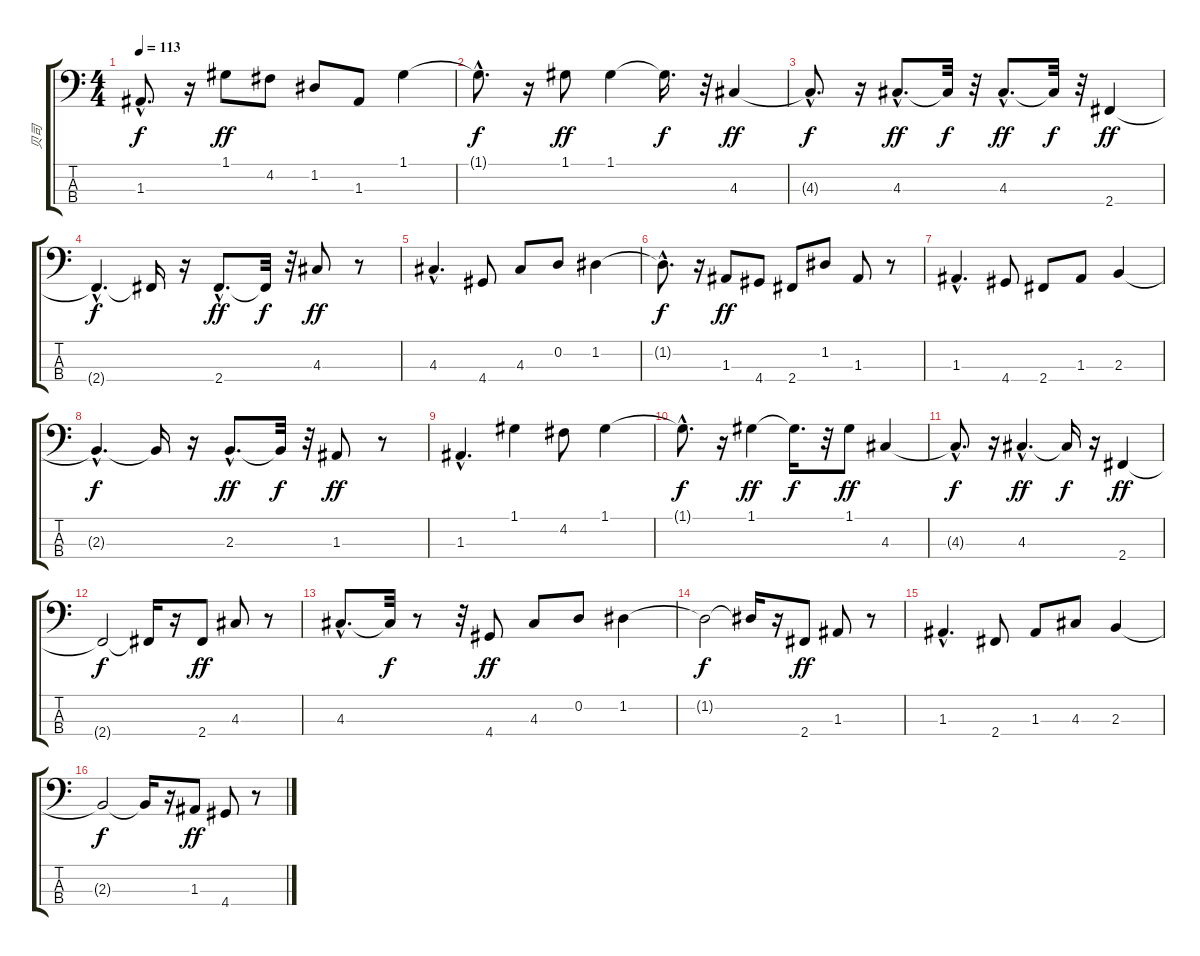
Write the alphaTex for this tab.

\track ("贝司" "贝司") {instrument electricbassfinger}
\staff {score tabs}
\tuning (G2 D2 A1 E1) {hide}
\ts (4 4)
\tempo 113
\clef f4
\ks c
1.3{hac t}.8{d dy f} r.16 1.1.8{dy ff} 4.2.8 1.2.8 1.3.8 1.1.4 |
1.1{hac t}.8{d dy f} r.16 1.1.8{dy ff} 1.1.4 1.1{t}.16{d dy f} r.32 4.3.4{dy ff} |
4.3{hac t}.8{d dy f} r.16 4.3{hac}.8{d dy ff} 4.3{t}.32{dy f} r.32 4.3{hac}.8{d dy ff} 4.3{t}.32{dy f} r.32 2.4.4{dy ff} |
2.4{hac t}.4{d dy f} 2.4{t}.16 r.16 2.4{hac}.8{d dy ff} 2.4{t}.32{dy f} r.32 4.3.8{dy ff} r.8 |
4.3{hac}.4{d} 4.4.8 4.3.8 0.2.8 1.2.4 |
1.2{hac t}.8{d dy f} r.16 1.3.8{dy ff} 4.4.8 2.4.8 1.2.8 1.3.8 r.8 |
1.3{hac}.4{d} 4.4.8 2.4.8 1.3.8 2.3.4 |
2.3{hac t}.4{d dy f} 2.3{t}.16 r.16 2.3{hac}.8{d dy ff} 2.3{t}.32{dy f} r.32 1.3.8{dy ff} r.8 |
1.3{hac}.4{d} 1.1.4 4.2.8 1.1.4 |
1.1{hac t}.8{d dy f} r.16 1.1.4{dy ff} 1.1{t}.16{d dy f} r.32 1.1.8{dy ff} 4.3.4 |
4.3{hac t}.8{d dy f} r.16 4.3{hac}.4{d dy ff} 4.3{t}.16{dy f} r.16 2.4.4{dy ff} |
2.4{t}.2{dy f} 2.4{t}.16 r.16 2.4.8{dy ff} 4.3.8 r.8 |
4.3{hac}.8{d} 4.3{t}.32{dy f} r.8 r.32 4.4.8{dy ff} 4.3.8 0.2.8 1.2.4 |
1.2{t}.2{dy f} 1.2{t}.16 r.16 2.4.8{dy ff} 1.3.8 r.8 |
1.3{hac}.4{d} 2.4.8 1.3.8 4.3.8 2.3.4 |
2.3{t}.2{dy f} 2.3{t}.16 r.16 1.3.8{dy ff} 4.4.8 r.8
